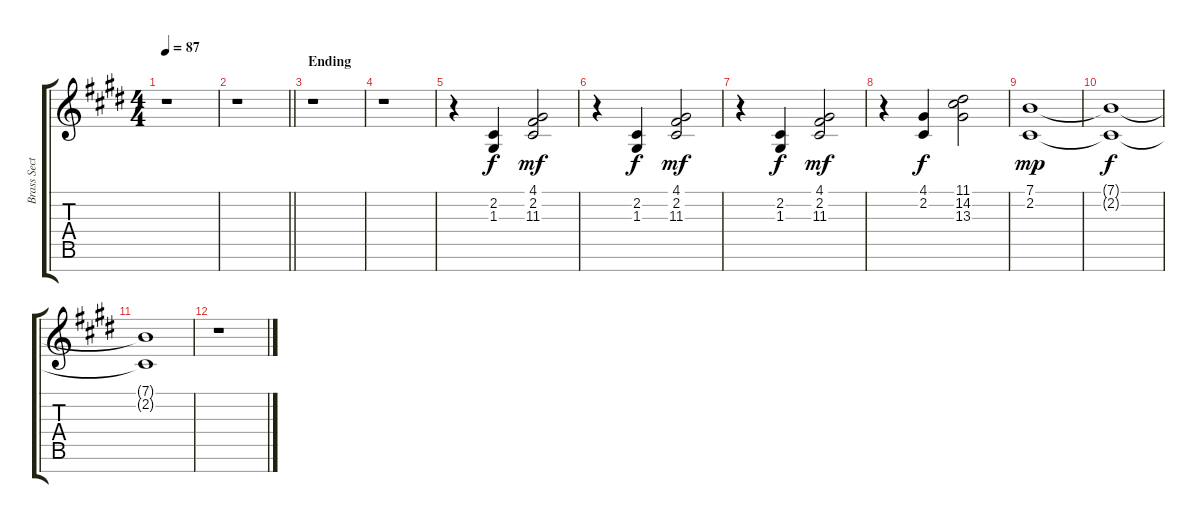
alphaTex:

\track ("Brass Section" "Brass Sect") {instrument tuba}
\staff {score tabs}
\tuning (E4 B3 G3 D3 A2 E2 B1) {hide}
\ts (4 4)
\tempo 87
\clef g2
\ks e
r.1{dy f} |
\barLineRight lightlight
r.1 |
\section ("" "Ending")
r.1 |
r.1 |
r.4{volume 12} (2.2 1.3).4 (4.1 2.2 11.3).2{dy mf} |
r.4 (2.2 1.3).4{dy f} (4.1 2.2 11.3).2{dy mf} |
r.4 (2.2 1.3).4{dy f} (4.1 2.2 11.3).2{dy mf} |
r.4 (4.1 2.2).4{dy f} (11.1 14.2 13.3).2 |
(7.1 2.2).1{dy mp} |
(7.1{t} 2.2{t}).1{dy f} |
(7.1{t} 2.2{t}).1 |
r.1
